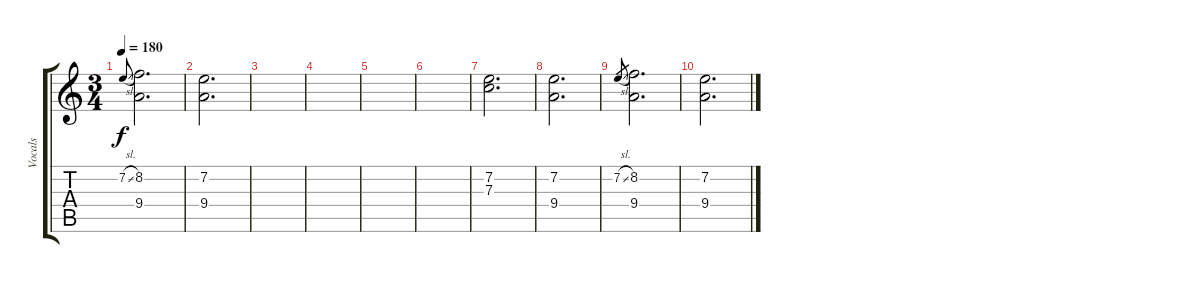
\track ("Vocals" "Vocals") {instrument electricguitarjazz}
\staff {score tabs}
\tuning (D4 A3 F3 C3 G2 C2) {hide}
\ts (3 4)
\tempo 180
\clef g2
\ks c
7.2{sl}.8{gr onbeat dy f} (8.2 9.4).2{d} |
(7.2 9.4).2{d} |
|
|
|
|
(7.2 7.3).2{d} |
(7.2 9.4).2{d} |
7.2{sl}.8{gr} (8.2 9.4).2{d} |
(7.2 9.4).2{d}
